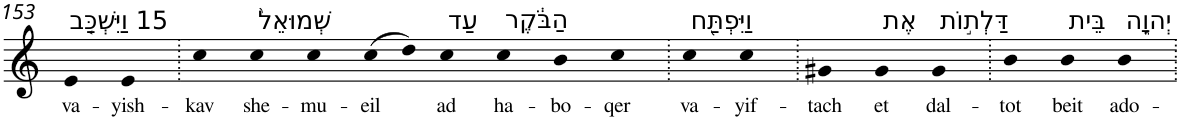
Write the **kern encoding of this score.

**kern	**text
*part1	*part1
*staff1	*staff1
*I"Piano	*
*I'Pno	*
!!LO:PB:g=z
*clefG2	*
*k[]	*
=153	=153
!LO:TX:a:t=15 וַיִּשְׁכַּ֤ב	!
!	!LO:LY:b
4e	va-
!	!LO:LY:b
4e	-yish-
=154.	=154.
!	!LO:LY:b
4cc	-kav
!LO:TX:a:t=שְׁמוּאֵל֙	!
!	!LO:LY:b
4cc	she-
!	!LO:LY:b
4cc	-mu-
!	!LO:LY:b
(>8cc	-eil
8dd)	.
!LO:TX:a:t=עַד	!
!	!LO:LY:b
4cc	ad
!LO:TX:a:t=הַבֹּ֔קֶר	!
!	!LO:LY:b
4cc	ha-
!	!LO:LY:b
4b	-bo-
!	!LO:LY:b
4cc	-qer
=155.	=155.
!LO:TX:a:t=וַיִּפְתַּ֖ח	!
!	!LO:LY:b
4cc	va-
!	!LO:LY:b
4cc	-yif-
=156.	=156.
!	!LO:LY:b
4g#X	-tach
!LO:TX:a:t=אֶת	!
!	!LO:LY:b
4g#	et
!LO:TX:a:t=דַּלְת֣וֹת	!
!	!LO:LY:b
4g#	dal-
=157.	=157.
!	!LO:LY:b
4b	-tot
!LO:TX:a:t=בֵּית	!
!	!LO:LY:b
4b	beit
!LO:TX:a:t=יְהוָ֑ה	!
!	!LO:LY:b
4b	ado-
=.	=.
*-	*-
